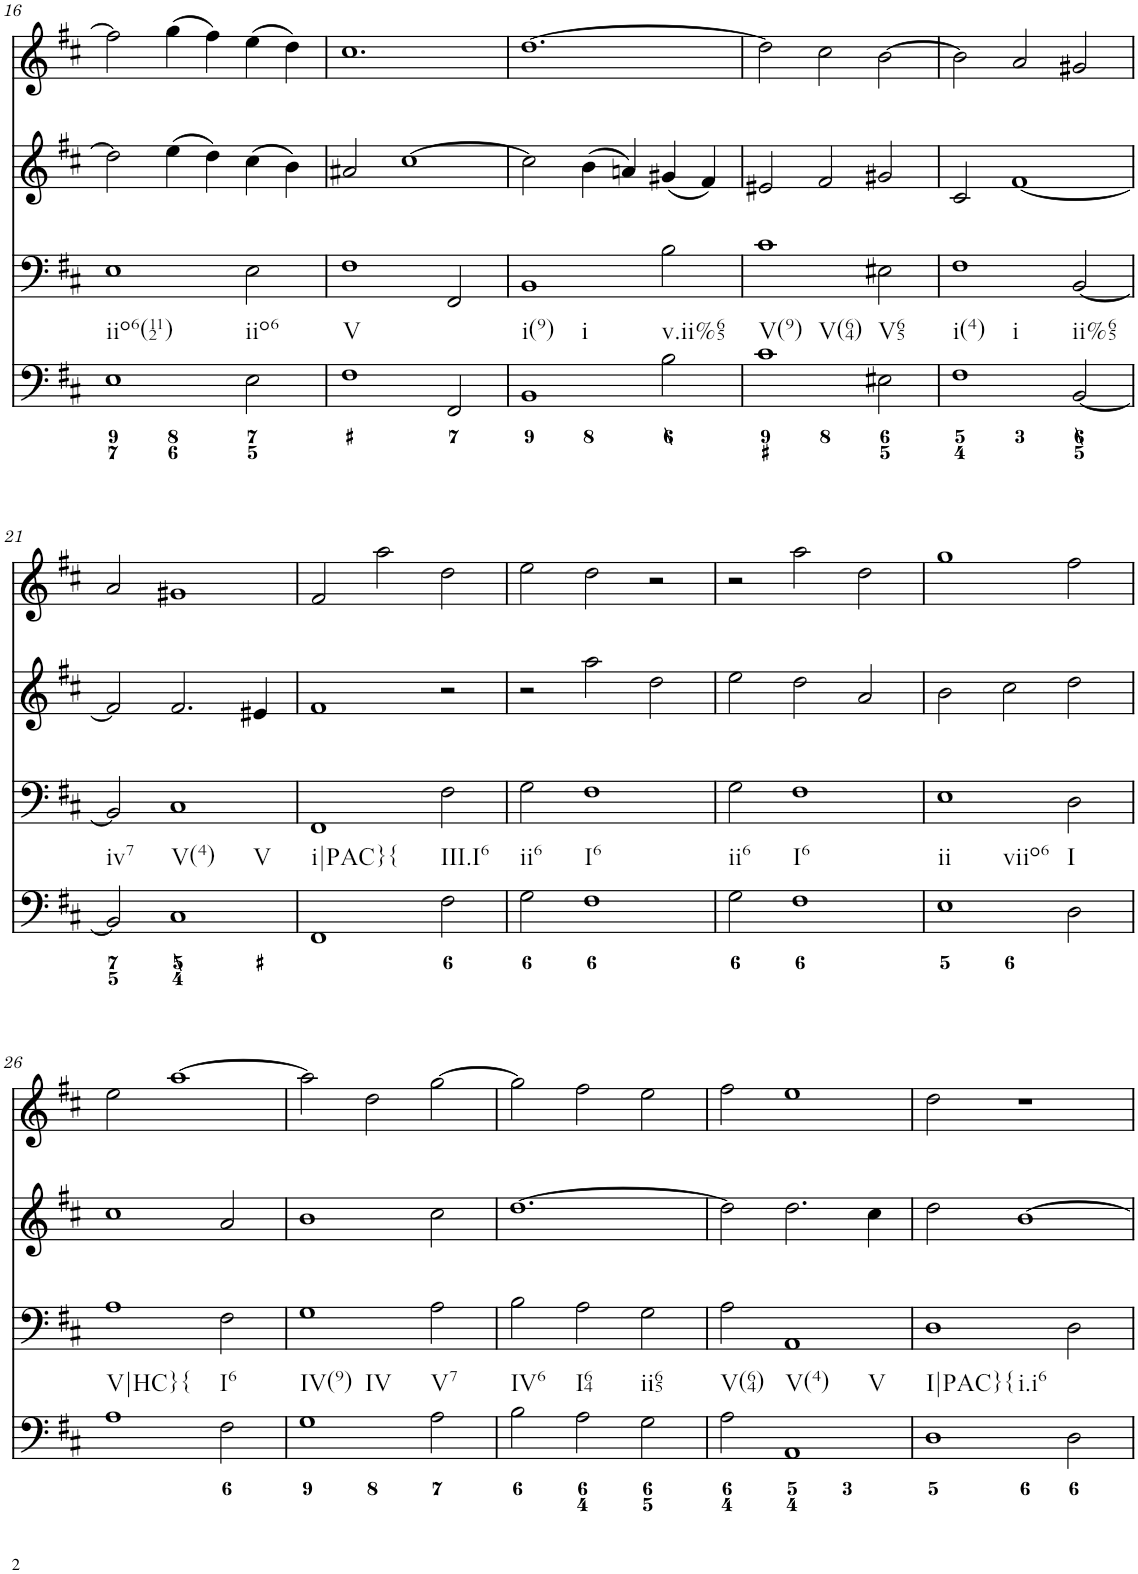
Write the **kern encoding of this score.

**kern	**kern	**kern	**kern
*part4	*part3	*part2	*part1
*staff4	*staff3	*staff2	*staff1
*I"Piano	*I"Piano	*I"Piano	*I"Piano
*I'Pno	*I'Pno	*I'Pno	*I'Pno
!!LO:PB:g=z
*clefF4	*clefF4	*clefG2	*clefG2
*k[f#c#]	*k[f#c#]	*k[f#c#]	*k[f#c#]
*b:	*b:	*b:	*b:
*M3/2	*M3/2	*M3/2	*M3/2
=16	=16	=16	=16
!LO:TX:b:t=iio6(112)	!	!	!
1E	1E	2dd\]	2ff#\]
.	.	(4ee\	(4gg\
.	.	4dd\)	4ff#\)
!LO:TX:b:t=iio6	!	!	!
2E\	2E\	(4cc#\	(4ee\
.	.	4b\)	4dd\)
=17	=17	=17	=17
!LO:TX:b:t=V	!	!	!
1F#	1F#	2a#X/	1.cc#
.	.	[1cc#	.
2FF#/	2FF#/	.	.
=18	=18	=18	=18
!LO:TX:b:t=i(9)	!	!	!
!LO:TX:b:t=i	!	!	!
1BB	1BB	2cc#\]	[1.dd
.	.	(4b\	.
.	.	4an/)	.
!LO:TX:b:t=v.ii%65	!	!	!
2B\	2B\	(4g#X/	.
.	.	4f#/)	.
=19	=19	=19	=19
!LO:TX:b:t=V(9)	!	!	!
!LO:TX:b:t=V(64)	!	!	!
1c#	1c#	2e#X/	2dd\]
.	.	2f#/	2cc#\
!LO:TX:b:t=V65	!	!	!
2E#X\	2E#X\	2g#X/	[2b\
=20	=20	=20	=20
!LO:TX:b:t=i(4)	!	!	!
!LO:TX:b:t=i	!	!	!
1F#	1F#	2c#/	2b\]
.	.	[1f#	2a/
!LO:TX:b:t=ii%65	!	!	!
[2BB/	[2BB/	.	2g#X/
!!LO:LB:g=z
=21	=21	=21	=21
!LO:TX:b:t=iv7	!	!	!
2BB/]	2BB/]	2f#/]	2a/
!LO:TX:b:t=V(4)	!	!	!
!LO:TX:b:t=V	!	!	!
1C#	1C#	2.f#/	1g#X
.	.	4e#X/	.
=22	=22	=22	=22
!LO:TX:b:t=i|PAC}{	!	!	!
1FF#	1FF#	1f#	2f#/
.	.	.	2aa\
!LO:TX:b:t=III.I6	!	!	!
2F#\	2F#\	2r	2dd\
=23	=23	=23	=23
!LO:TX:b:t=ii6	!	!	!
2G\	2G\	2r	2ee\
!LO:TX:b:t=I6	!	!	!
1F#	1F#	2aa\	2dd\
.	.	2dd\	2r
=24	=24	=24	=24
!LO:TX:b:t=ii6	!	!	!
2G\	2G\	2ee\	2r
!LO:TX:b:t=I6	!	!	!
1F#	1F#	2dd\	2aa\
.	.	2a/	2dd\
=25	=25	=25	=25
!LO:TX:b:t=ii	!	!	!
!LO:TX:b:t=viio6	!	!	!
1E	1E	2b\	1gg
.	.	2cc#\	.
!LO:TX:b:t=I	!	!	!
2D\	2D\	2dd\	2ff#\
!!LO:LB:g=z
=26	=26	=26	=26
!LO:TX:b:t=V|HC}{	!	!	!
1A	1A	1cc#	2ee\
.	.	.	[1aa
!LO:TX:b:t=I6	!	!	!
2F#\	2F#\	2a/	.
=27	=27	=27	=27
!LO:TX:b:t=IV(9)	!	!	!
!LO:TX:b:t=IV	!	!	!
1G	1G	1b	2aa\]
.	.	.	2dd\
!LO:TX:b:t=V7	!	!	!
2A\	2A\	2cc#\	[2gg\
=28	=28	=28	=28
!LO:TX:b:t=IV6	!	!	!
2B\	2B\	[1.dd	2gg\]
!LO:TX:b:t=I64	!	!	!
2A\	2A\	.	2ff#\
!LO:TX:b:t=ii65	!	!	!
2G\	2G\	.	2ee\
=29	=29	=29	=29
!LO:TX:b:t=V(64)	!	!	!
2A\	2A\	2dd\]	2ff#\
!LO:TX:b:t=V(4)	!	!	!
!LO:TX:b:t=V	!	!	!
1AA	1AA	2.dd\	1ee
.	.	4cc#\	.
=30	=30	=30	=30
!LO:TX:b:t=I|PAC}{	!	!	!
!LO:TX:b:t=i.i6	!	!	!
1D	1D	2dd\	2dd\
.	.	[1b	1r
2D\	2D\	.	.
=	=	=	=
*-	*-	*-	*-
